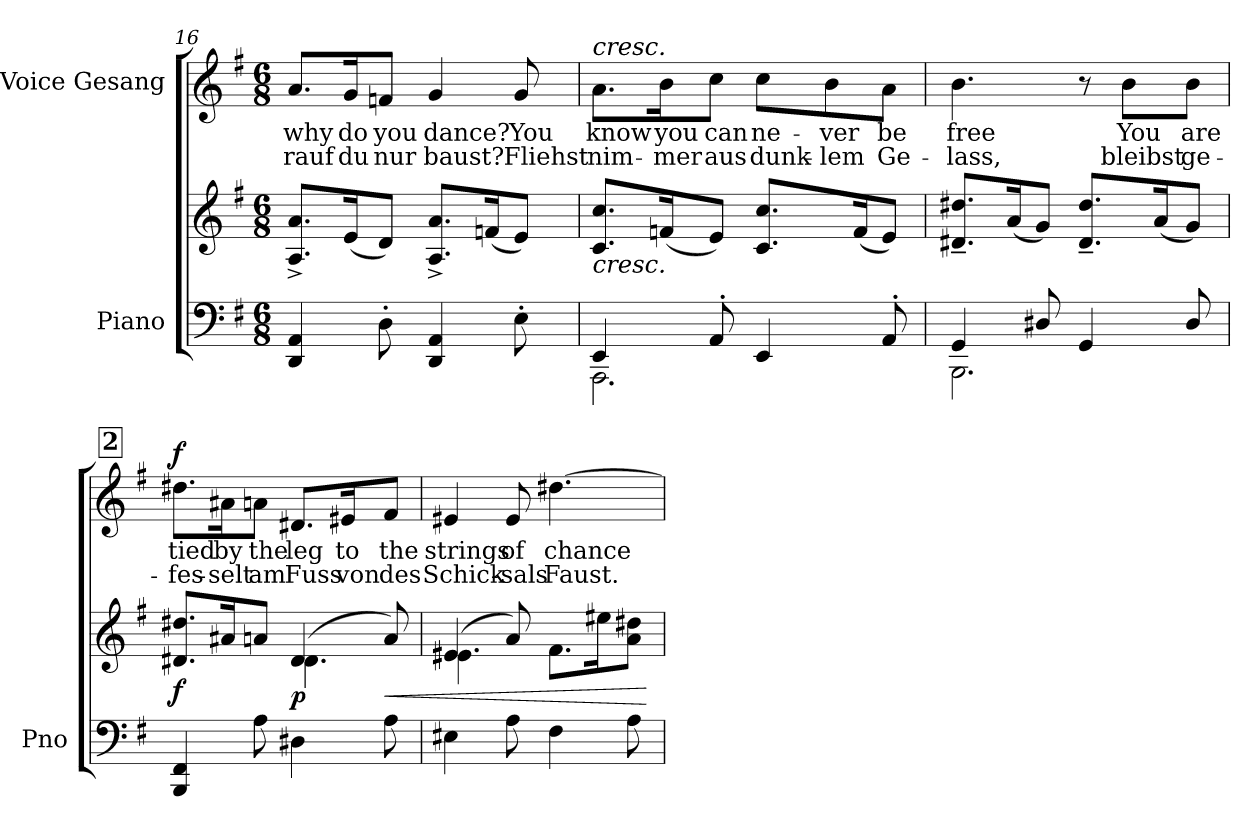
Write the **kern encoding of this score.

**kern	**kern	**dynam	**kern	**text	**text	**dynam
*part2	*part2	*part2	*part1	*part1	*part1	*part1
*staff3	*staff2	*staff2/3	*staff1	*staff1	*staff1	*staff1
*I"Piano	*	*	*I"Voice Gesang	*	*	*
*I'Pno	*	*	*	*	*	*
!!LO:LB:g=z
*clefF4	*clefG2	*	*clefG2	*	*	*
*k[f#]	*k[f#]	*	*k[f#]	*	*	*
*M6/8	*M6/8	*	*M6/8	*	*	*
=16	=16	=16	=16	=16	=16	=16
!	!	!	!	!LO:LY:b	!LO:LY:b	!
4DD/ 4AA/	8.A/^ 8.a/^L	.	8.a/L	why	-rauf	.
!	!	!	!	!LO:LY:b	!LO:LY:b	!
.	(16e/K	.	16g/K	do	du	.
!	!	!	!	!LO:LY:b	!LO:LY:b	!
8D'\	8d/J)	.	8fn/J	you	nur	.
!	!	!	!	!LO:LY:b	!LO:LY:b	!
4DD/ 4AA/	8.A/^ 8.a/^L	.	4g/	dance?	baust?	.
.	(16fn/K	.	.	.	.	.
!	!	!	!	!LO:LY:b	!LO:LY:b	!
8E'\	8e/J)	.	8g/	You	Fliehst	.
=17	=17	=17	=17	=17	=17	=17
*^	*	*	*	*	*	*
!	!	!	!	!LO:TX:a:i:t=cresc.	!	!	!
!	!	!LO:TX:b:i:t=cresc.	!	!	!	!	!
!	!	!	!	!	!LO:LY:b	!LO:LY:b	!
4EE/	2.AAA\	8.c/ 8.cc/L	.	8.a\L	know	nim-	.
!	!	!	!	!	!LO:LY:b	!LO:LY:b	!
.	.	(16fn/K	.	16b\K	you	-mer	.
!	!	!	!	!	!LO:LY:b	!LO:LY:b	!
8AA'/	.	8e/J)	.	8cc\J	can	aus	.
!	!	!	!	!	!LO:LY:b	!LO:LY:b	!
4EE/	.	8.c/ 8.cc/L	.	8cc\L	ne-	dunk-	.
!	!	!	!	!	!LO:LY:b	!LO:LY:b	!
.	.	.	.	8b\	-ver	-lem	.
.	.	(16f/K	.	.	.	.	.
!	!	!	!	!	!LO:LY:b	!LO:LY:b	!
8AA'/	.	8e/J)	.	8a\J	be	Ge-	.
=18	=18	=18	=18	=18	=18	=18	=18
!	!	!	!	!	!LO:LY:b	!LO:LY:b	!
4GG/	2.BBB\	8.d#X/~ 8.dd#X/~L	.	4.b\	free	-lass,	.
.	.	(16a/K	.	.	.	.	.
8D#X/	.	8g/J)	.	.	.	.	.
4GG/	.	8.d#/~ 8.dd#/~L	.	8r	.	.	.
!	!	!	!	!	!LO:LY:b	!LO:LY:b	!
.	.	.	.	8b\L	You	bleibst	.
.	.	(16a/K	.	.	.	.	.
!	!	!	!	!	!LO:LY:b	!LO:LY:b	!
8D#/	.	8g/J)	.	8b\J	are	ge-	.
*v	*v	*	*	*	*	*	*
!!LO:LB:g=z
!!LO:REH:place=s1:a:B:cj:fs=14:t=2
=19	=19	=19	=19	=19	=19	=19
*	*^	*	*	*	*	*
!	!	!	!LO:DY:b	!	!LO:LY:b	!LO:LY:b	!LO:DY:a
4BBB/ 4FF#/	8.d#X/ 8.dd#X/L	4.ryy	f	8.dd#X\L	tied	-fes-	f
!	!	!	!	!	!LO:LY:b	!LO:LY:b	!
.	16a#X/K	.	.	16a#X\K	by	-selt	.
!	!	!	!	!	!LO:LY:b	!LO:LY:b	!
8A\	8an/J	.	.	8an\J	the	am	.
!	!LO:N:head=solid	!LO:N:head=solid	!LO:DY:b	!	!LO:LY:b	!LO:LY:b	!
4D#X\	(4d#/	4.d#\	p	8.d#X/L	leg	Fuss	.
!	!	!	!	!	!LO:LY:b	!LO:LY:b	!
.	.	.	.	16e#X/K	to	von	.
!	!	!	!LO:HP:b	!	!LO:LY:b	!LO:LY:b	!
8A\	8a/)	.	<	8f#/J	the	des	.
=20	=20	=20	=20	=20	=20	=20	=20
!	!LO:N:head=solid	!LO:N:head=solid	!	!	!LO:LY:b	!LO:LY:b	!
4E#X\	(4e#X/	4.e#\	.	4e#X/	strings	Schick-	.
!	!	!	!	!	!LO:LY:b	!LO:LY:b	!
8A\	8a/)	.	.	8e#/	of	-sals	.
!	!	!	!	!	!LO:LY:b	!LO:LY:b	!
4F#\	8.f#\L	4.ryy	.	[4.dd#X\	chance	Faust.	.
.	16ee#X\K	.	.	.	.	.	.
8A\	8a\ 8dd#X\J	.	.	.	.	.	.
*	*v	*v	*	*	*	*	*
.	.	[	.	.	.	.
=	=	=	=	=	=	=
*-	*-	*-	*-	*-	*-	*-
